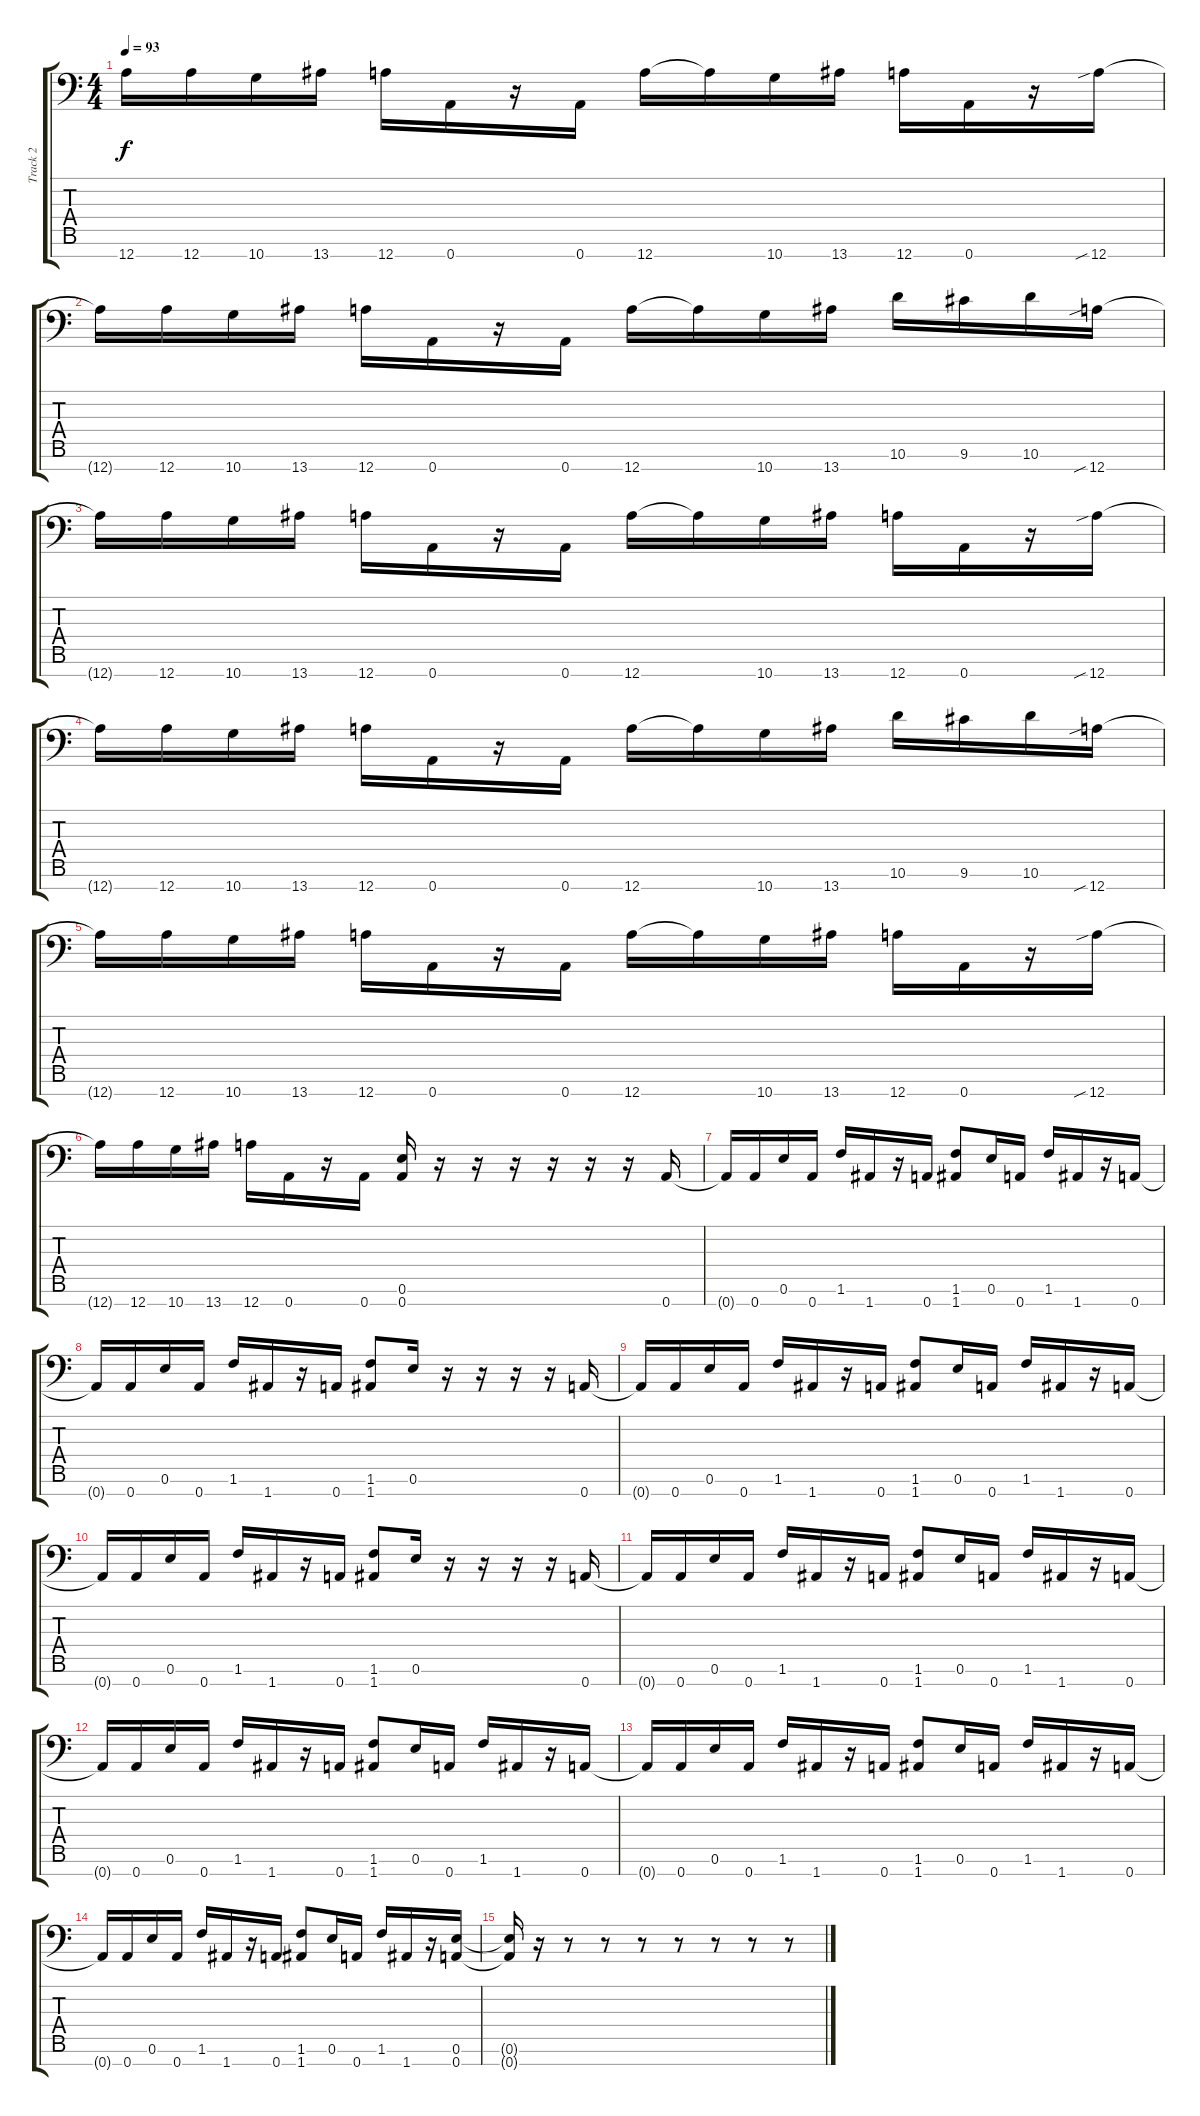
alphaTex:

\track ("Track 2" "Track 2") {instrument distortionguitar}
\staff {score tabs}
\tuning (E4 B3 G3 D3 A2 E2 A1) {hide}
\ts (4 4)
\tempo 93
\clef f4
\ks c
12.7{t}.16{dy f} 12.7.16 10.7.16 13.7.16 12.7.16 0.7.16 r.16 0.7.16 12.7.16 12.7{t}.16 10.7.16 13.7.16 12.7.16 0.7.16 r.16 12.7{sib}.16 |
12.7{t}.16 12.7.16 10.7.16 13.7.16 12.7.16 0.7.16 r.16 0.7.16 12.7.16 12.7{t}.16 10.7.16 13.7.16 10.6.16 9.6.16 10.6.16 12.7{sib}.16 |
12.7{t}.16 12.7.16 10.7.16 13.7.16 12.7.16 0.7.16 r.16 0.7.16 12.7.16 12.7{t}.16 10.7.16 13.7.16 12.7.16 0.7.16 r.16 12.7{sib}.16 |
12.7{t}.16 12.7.16 10.7.16 13.7.16 12.7.16 0.7.16 r.16 0.7.16 12.7.16 12.7{t}.16 10.7.16 13.7.16 10.6.16 9.6.16 10.6.16 12.7{sib}.16 |
12.7{t}.16 12.7.16 10.7.16 13.7.16 12.7.16 0.7.16 r.16 0.7.16 12.7.16 12.7{t}.16 10.7.16 13.7.16 12.7.16 0.7.16 r.16 12.7{sib}.16 |
12.7{t}.16 12.7.16 10.7.16 13.7.16 12.7.16 0.7.16 r.16 0.7.16 (0.6 0.7).16 r.16 r.16 r.16 r.16 r.16 r.16 0.7.16 |
0.7{t}.16 0.7.16 0.6.16 0.7.16 1.6.16 1.7.16 r.16 0.7.16 (1.6 1.7).8 0.6.16 0.7.16 1.6.16 1.7.16 r.16 0.7.16 |
0.7{t}.16 0.7.16 0.6.16 0.7.16 1.6.16 1.7.16 r.16 0.7.16 (1.6 1.7).8 0.6.16 r.16 r.16 r.16 r.16 0.7.16 |
0.7{t}.16 0.7.16 0.6.16 0.7.16 1.6.16 1.7.16 r.16 0.7.16 (1.6 1.7).8 0.6.16 0.7.16 1.6.16 1.7.16 r.16 0.7.16 |
0.7{t}.16 0.7.16 0.6.16 0.7.16 1.6.16 1.7.16 r.16 0.7.16 (1.6 1.7).8 0.6.16 r.16 r.16 r.16 r.16 0.7.16 |
0.7{t}.16 0.7.16 0.6.16 0.7.16 1.6.16 1.7.16 r.16 0.7.16 (1.6 1.7).8 0.6.16 0.7.16 1.6.16 1.7.16 r.16 0.7.16 |
0.7{t}.16 0.7.16 0.6.16 0.7.16 1.6.16 1.7.16 r.16 0.7.16 (1.6 1.7).8 0.6.16 0.7.16 1.6.16 1.7.16 r.16 0.7.16 |
0.7{t}.16 0.7.16 0.6.16 0.7.16 1.6.16 1.7.16 r.16 0.7.16 (1.6 1.7).8 0.6.16 0.7.16 1.6.16 1.7.16 r.16 0.7.16 |
0.7{t}.16 0.7.16 0.6.16 0.7.16 1.6.16 1.7.16 r.16 0.7.16 (1.6 1.7).8 0.6.16 0.7.16 1.6.16 1.7.16 r.16 (0.6 0.7).16 |
(0.6{t} 0.7{t}).16 r.16 r.8 r.8 r.8 r.8 r.8 r.8 r.8
